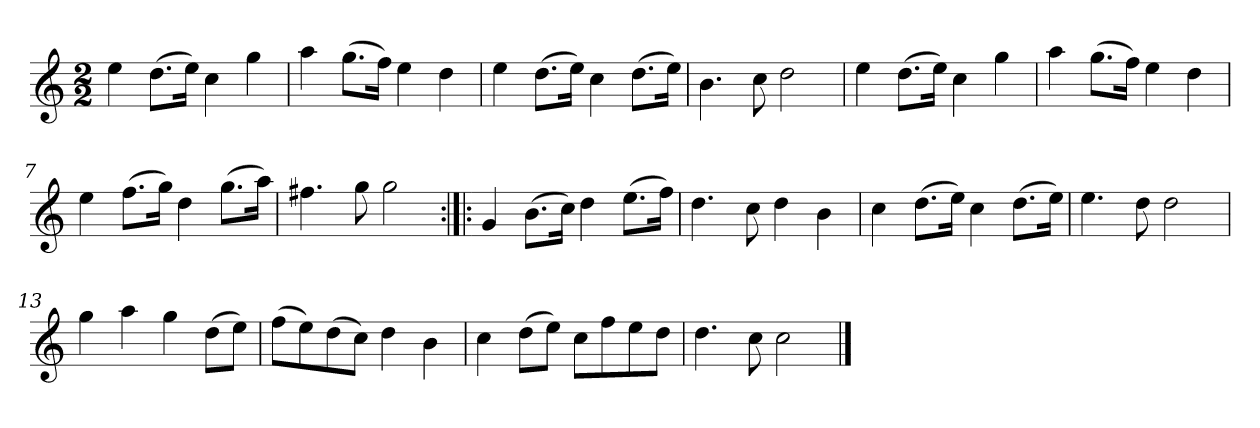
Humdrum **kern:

**kern
*part1
*staff1
*clefG2
*k[]
*C:
*M2/2
*MM120
=1
4ee
(8.dd\L
16ee\Jk)
4cc
4gg
=2
4aa
(8.gg\L
16ff\Jk)
4ee
4dd
=3
4ee
(8.dd\L
16ee\Jk)
4cc
(8.dd\L
16ee\Jk)
=4
4.b
8cc
2dd
=5
4ee
(8.dd\L
16ee\Jk)
4cc
4gg
=6
4aa
(8.gg\L
16ff\Jk)
4ee
4dd
=7
4ee
(8.ff\L
16gg\Jk)
4dd
(8.gg\L
16aa\Jk)
=8
4.ff#X
8gg
2gg
=9:|!|:
4g
(8.b\L
16cc\Jk)
4dd
(8.ee\L
16ff\Jk)
=10
4.dd
8cc
4dd
4b
=11
4cc
(8.dd\L
16ee\Jk)
4cc
(8.dd\L
16ee\Jk)
=12
4.ee
8dd
2dd
=13
4gg
4aa
4gg
(8dd\L
8ee\J)
=14
(8ff\L
8ee\)
(8dd\
8cc\J)
4dd
4b
=15
4cc
(8dd\L
8ee\J)
8cc\L
8ff\
8ee\
8dd\J
=16
4.dd
8cc
2cc
==
*-
